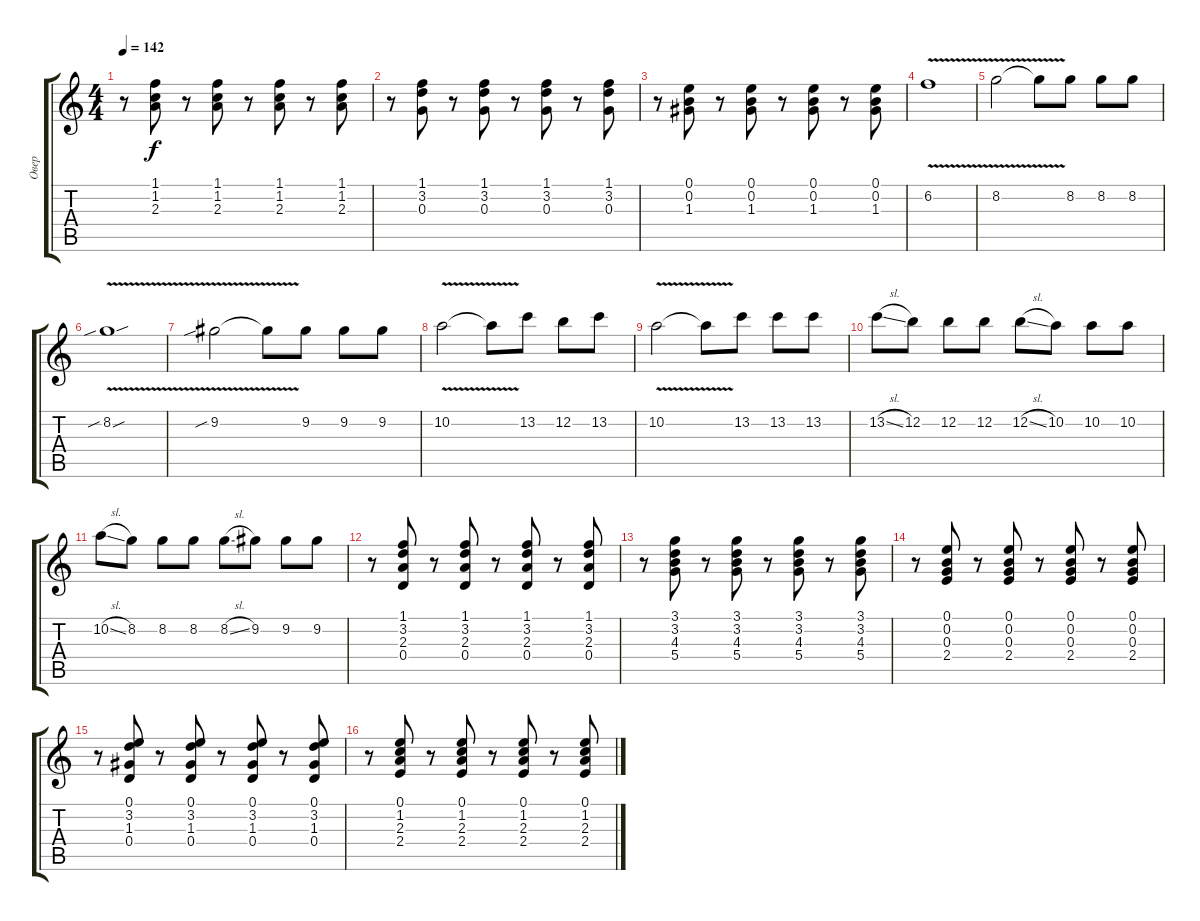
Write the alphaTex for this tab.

\track ("Овер" "Овер") {instrument overdrivenguitar}
\staff {score tabs}
\tuning (E4 B3 G3 D3 A2 E2) {hide}
\ts (4 4)
\tempo 142
\clef g2
\ks c
r.8{dy f} (1.1 1.2 2.3).8 r.8 (1.1 1.2 2.3).8 r.8 (1.1 1.2 2.3).8 r.8 (1.1 1.2 2.3).8 |
r.8 (1.1 3.2 0.3).8 r.8 (1.1 3.2 0.3).8 r.8 (1.1 3.2 0.3).8 r.8 (1.1 3.2 0.3).8 |
r.8 (0.1 0.2 1.3).8 r.8 (0.1 0.2 1.3).8 r.8 (0.1 0.2 1.3).8 r.8 (0.1 0.2 1.3).8 |
6.2{v}.1{volume 16} |
8.2{v}.2 8.2{t}.8 8.2.8 8.2.8 8.2.8 |
8.2{v sib sou}.1 |
9.2{v sib}.2 9.2{t}.8 9.2.8 9.2.8 9.2.8 |
10.2{v}.2 10.2{t}.8 13.2.8 12.2.8 13.2.8 |
10.2{v}.2 10.2{t}.8 13.2.8 13.2.8 13.2.8 |
13.2{sl}.8 12.2.8 12.2.8 12.2.8 12.2{sl}.8 10.2.8 10.2.8 10.2.8 |
10.2{sl}.8 8.2.8 8.2.8 8.2.8 8.2{sl}.8 9.2.8 9.2.8 9.2.8 |
r.8 (1.1 3.2 2.3 0.4).8{volume 13} r.8 (1.1 3.2 2.3 0.4).8 r.8 (1.1 3.2 2.3 0.4).8 r.8 (1.1 3.2 2.3 0.4).8 |
r.8 (3.1 3.2 4.3 5.4).8 r.8 (3.1 3.2 4.3 5.4).8 r.8 (3.1 3.2 4.3 5.4).8 r.8 (3.1 3.2 4.3 5.4).8 |
r.8 (0.1 0.2 0.3 2.4).8 r.8 (0.1 0.2 0.3 2.4).8 r.8 (0.1 0.2 0.3 2.4).8 r.8 (0.1 0.2 0.3 2.4).8 |
r.8 (0.1 3.2 1.3 0.4).8 r.8 (0.1 3.2 1.3 0.4).8 r.8 (0.1 3.2 1.3 0.4).8 r.8 (0.1 3.2 1.3 0.4).8 |
r.8 (0.1 1.2 2.3 2.4).8 r.8 (0.1 1.2 2.3 2.4).8 r.8 (0.1 1.2 2.3 2.4).8 r.8 (0.1 1.2 2.3 2.4).8
